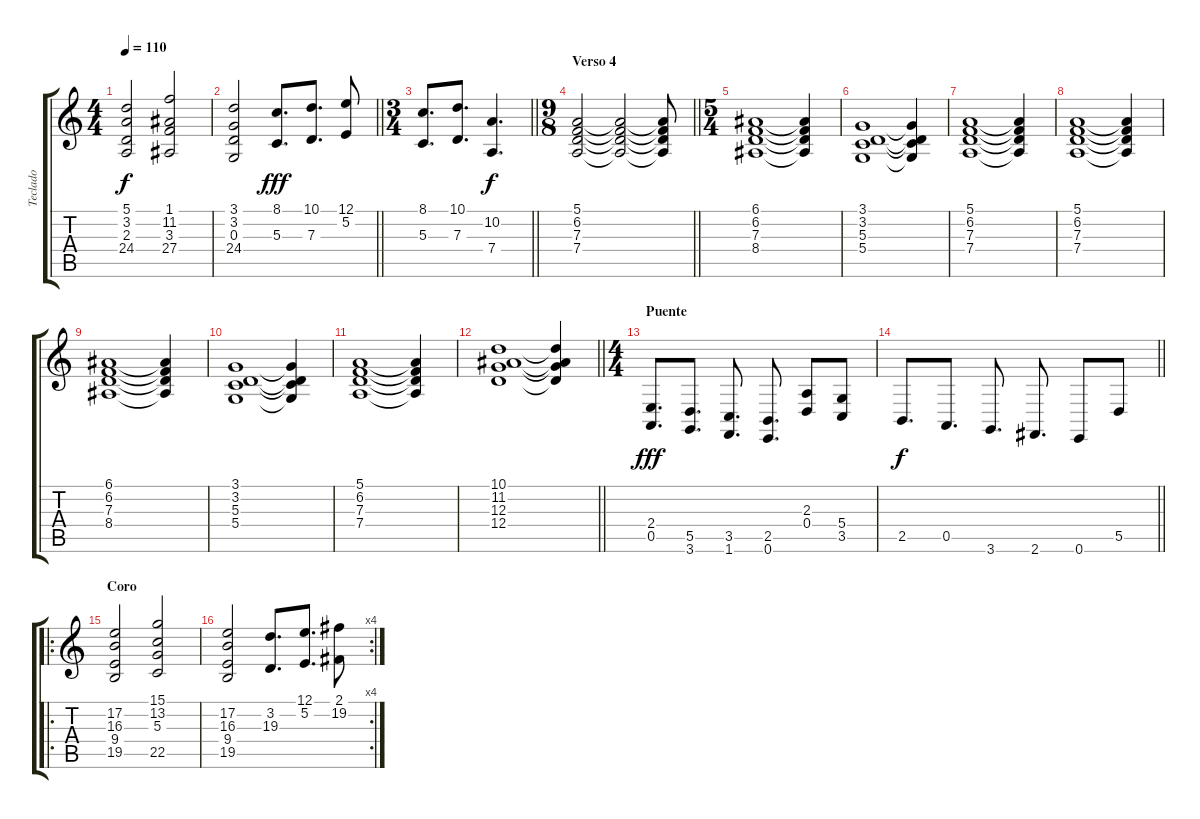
\track ("Teclado " "Teclado ") {instrument lead2sawtooth}
\staff {score tabs}
\tuning (E4 B3 G3 D3 A2 E2) {hide}
\ts (4 4)
\tempo 110
\clef g2
\ks c
(5.1 3.2 2.3 24.4).2{dy f volume 11} (1.1 11.2 3.3 27.4).2 |
\barLineRight lightlight
(3.1 3.2 0.3 24.4).2 (8.1 5.3).8{d dy fff} (10.1 7.3).8{d} (12.1 5.2).8 |
\ts (3 4)
\barLineRight lightlight
(8.1 5.3).8{d} (10.1 7.3).8{d} (10.2 7.4).4{d dy f} |
\ts (9 8)
\section ("" "Verso 4")
\barLineRight lightlight
(5.1 6.2 7.3 7.4).2{instrument stringensemble1} (5.1{t} 6.2{t} 7.3{t} 7.4{t}).2 (5.1{t} 6.2{t} 7.3{t} 7.4{t}).8 |
\ts (5 4)
(6.1 6.2 7.3 8.4).1 (6.1{t} 6.2{t} 7.3{t} 8.4{t}).4 |
(3.1 3.2 5.3 5.4).1 (3.1{t} 3.2{t} 5.3{t} 5.4{t}).4 |
(5.1 6.2 7.3 7.4).1 (5.1{t} 6.2{t} 7.3{t} 7.4{t}).4 |
(5.1 6.2 7.3 7.4).1 (5.1{t} 6.2{t} 7.3{t} 7.4{t}).4 |
(6.1 6.2 7.3 8.4).1 (6.1{t} 6.2{t} 7.3{t} 8.4{t}).4 |
(3.1 3.2 5.3 5.4).1 (3.1{t} 3.2{t} 5.3{t} 5.4{t}).4 |
(5.1 6.2 7.3 7.4).1 (5.1{t} 6.2{t} 7.3{t} 7.4{t}).4 |
\barLineRight lightlight
(10.1 11.2 12.3 12.4).1 (10.1{t} 11.2{t} 12.3{t} 12.4{t}).4 |
\ts (4 4)
\section ("" "Puente")
(2.4 0.5).8{d dy fff instrument stringensemble1} (5.5 3.6).8{d} (3.5 1.6).8{d} (2.5 0.6).8{d} (2.3 0.4).8 (5.4 3.5).8 |
\barLineRight lightlight
2.5.8{d dy f} 0.5.8{d} 3.6.8{d} 2.6.8{d} 0.6.8 5.5.8 |
\ro
\section ("" "Coro")
(17.2 16.3 9.4 19.5).2{volume 11} (15.1 13.2 5.3 22.5).2 |
\rc 4
(17.2 16.3 9.4 19.5).2 (3.2 19.3).8{d} (12.1 5.2).8{d} (2.1 19.2).8
